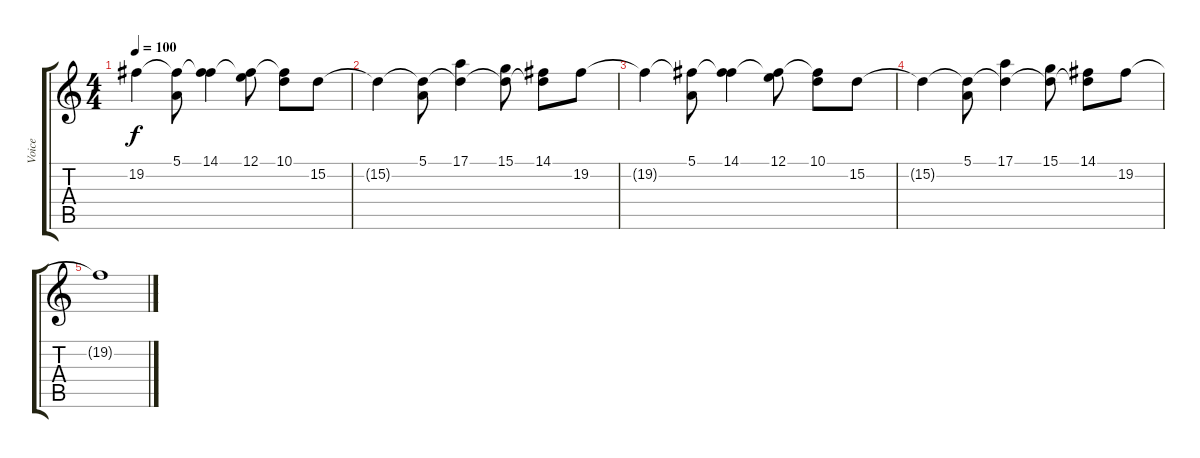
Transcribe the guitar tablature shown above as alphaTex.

\track ("Voice" "Voice") {instrument piccolo}
\staff {score tabs}
\tuning (E4 B3 G3 D3 A2 E2) {hide}
\ts (4 4)
\tempo 100
\clef g2
\ks c
19.2{t}.4{dy f} (5.1 19.2{t}).8 (14.1 19.2{t}).4 (12.1 19.2{t}).8 (10.1 19.2{t}).8 15.2.8 |
15.2{t}.4 (5.1 15.2{t}).8 (17.1 15.2{t}).4 (15.1 15.2{t}).8 (14.1 15.2{t}).8 19.2.8 |
19.2{t}.4 (5.1 19.2{t}).8 (14.1 19.2{t}).4 (12.1 19.2{t}).8 (10.1 19.2{t}).8 15.2.8 |
15.2{t}.4 (5.1 15.2{t}).8 (17.1 15.2{t}).4 (15.1 15.2{t}).8 (14.1 15.2{t}).8 19.2.8 |
19.2{t}.1
